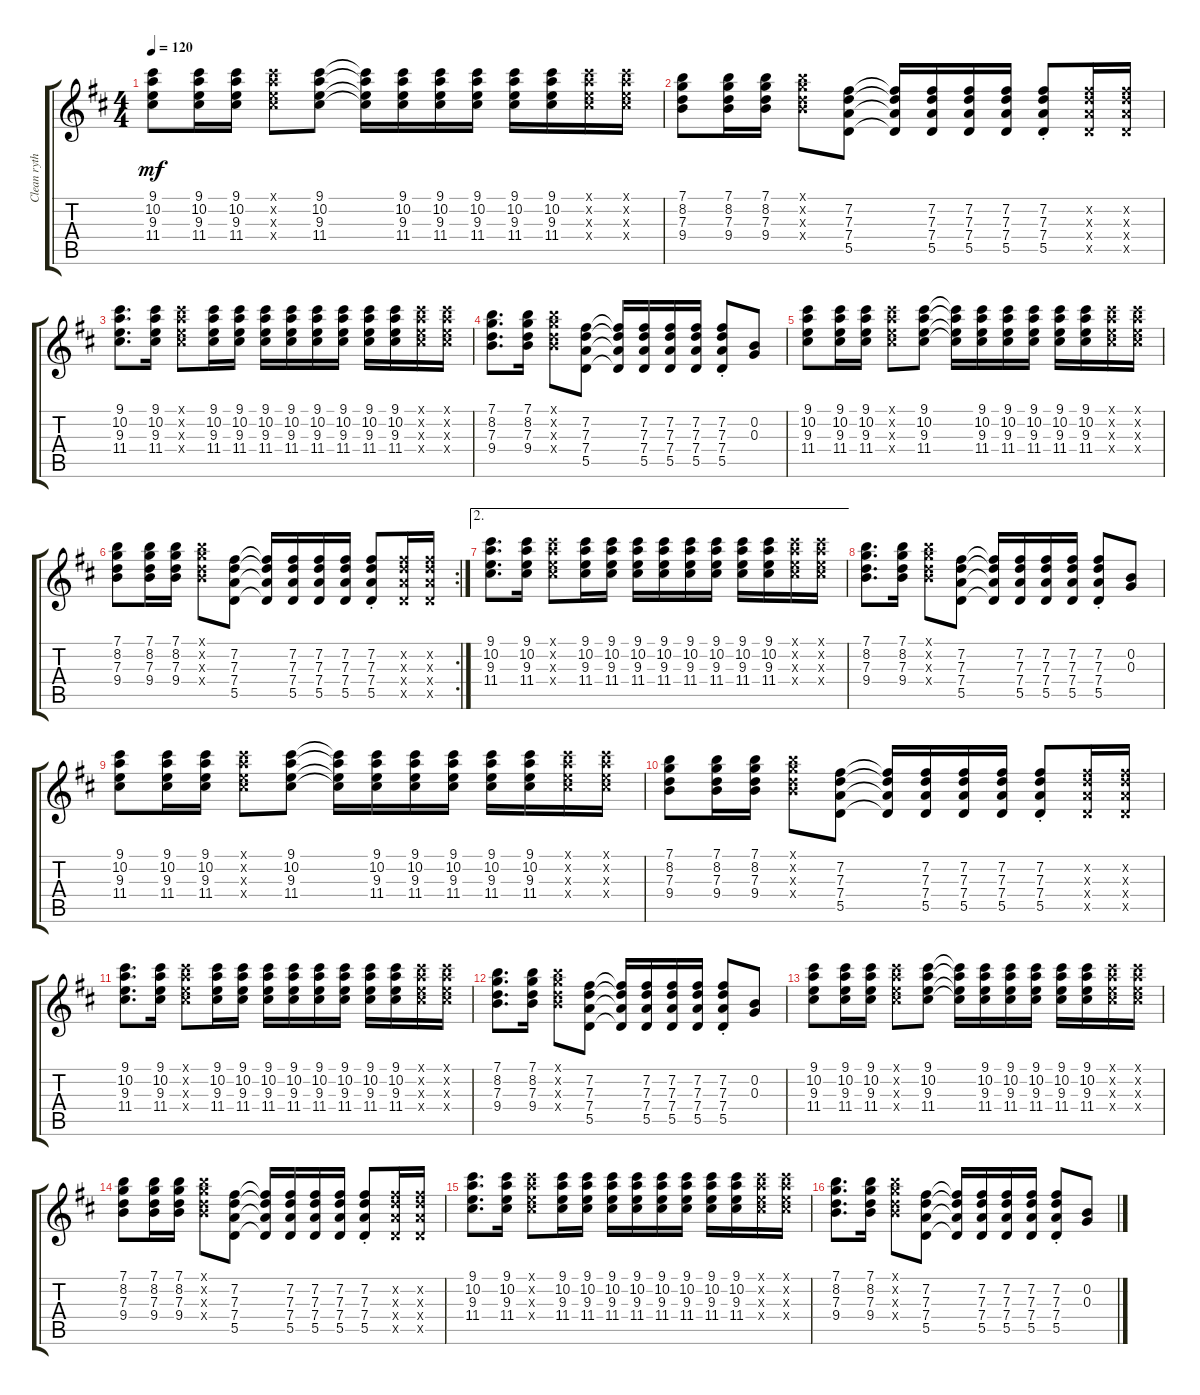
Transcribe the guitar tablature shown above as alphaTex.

\track ("Clean rythm" "Clean ryth") {instrument electricguitarclean}
\staff {score tabs}
\tuning (E4 B3 G3 D3 A2 E2) {hide}
\ts (4 4)
\tempo 120
\clef g2
\ks d
(9.1 10.2 9.3 11.4).8{dy mf} (9.1 10.2 9.3 11.4).16 (9.1 10.2 9.3 11.4).16 (9.1{x} 10.2{x} 9.3{x} 11.4{x}).8 (9.1 10.2 9.3 11.4).8 (9.1{t} 10.2{t} 9.3{t} 11.4{t}).16 (9.1 10.2 9.3 11.4).16 (9.1 10.2 9.3 11.4).16 (9.1 10.2 9.3 11.4).16 (9.1 10.2 9.3 11.4).16 (9.1 10.2 9.3 11.4).16 (9.1{x} 10.2{x} 9.3{x} 11.4{x}).16 (9.1{x} 10.2{x} 9.3{x} 11.4{x}).16 |
(7.1 8.2 7.3 9.4).8 (7.1 8.2 7.3 9.4).16 (7.1 8.2 7.3 9.4).16 (7.1{x} 8.2{x} 7.3{x} 9.4{x}).8 (7.2 7.3 7.4 5.5).8 (7.2{t} 7.3{t} 7.4{t} 5.5{t}).16 (7.2 7.3 7.4 5.5).16 (7.2 7.3 7.4 5.5).16 (7.2 7.3 7.4 5.5).16 (7.2{st} 7.3{st} 7.4{st} 5.5{st}).8 (7.2{x} 7.3{x} 7.4{x} 5.5{x}).16 (7.2{x} 7.3{x} 7.4{x} 5.5{x}).16 |
(9.1 10.2 9.3 11.4).8{d} (9.1 10.2 9.3 11.4).16 (9.1{x} 10.2{x} 9.3{x} 11.4{x}).8 (9.1 10.2 9.3 11.4).16 (9.1 10.2 9.3 11.4).16 (9.1 10.2 9.3 11.4).16 (9.1 10.2 9.3 11.4).16 (9.1 10.2 9.3 11.4).16 (9.1 10.2 9.3 11.4).16 (9.1 10.2 9.3 11.4).16 (9.1 10.2 9.3 11.4).16 (9.1{x} 10.2{x} 9.3{x} 11.4{x}).16 (9.1{x} 10.2{x} 9.3{x} 11.4{x}).16 |
(7.1 8.2 7.3 9.4).8{d} (7.1 8.2 7.3 9.4).16 (7.1{x} 8.2{x} 7.3{x} 9.4{x}).8 (7.2 7.3 7.4 5.5).8 (7.2{t} 7.3{t} 7.4{t} 5.5{t}).16 (7.2 7.3 7.4 5.5).16 (7.2 7.3 7.4 5.5).16 (7.2 7.3 7.4 5.5).16 (7.2{st} 7.3{st} 7.4{st} 5.5{st}).8 (0.2 0.3).8 |
(9.1 10.2 9.3 11.4).8 (9.1 10.2 9.3 11.4).16 (9.1 10.2 9.3 11.4).16 (9.1{x} 10.2{x} 9.3{x} 11.4{x}).8 (9.1 10.2 9.3 11.4).8 (9.1{t} 10.2{t} 9.3{t} 11.4{t}).16 (9.1 10.2 9.3 11.4).16 (9.1 10.2 9.3 11.4).16 (9.1 10.2 9.3 11.4).16 (9.1 10.2 9.3 11.4).16 (9.1 10.2 9.3 11.4).16 (9.1{x} 10.2{x} 9.3{x} 11.4{x}).16 (9.1{x} 10.2{x} 9.3{x} 11.4{x}).16 |
\rc 2
(7.1 8.2 7.3 9.4).8 (7.1 8.2 7.3 9.4).16 (7.1 8.2 7.3 9.4).16 (7.1{x} 8.2{x} 7.3{x} 9.4{x}).8 (7.2 7.3 7.4 5.5).8 (7.2{t} 7.3{t} 7.4{t} 5.5{t}).16 (7.2 7.3 7.4 5.5).16 (7.2 7.3 7.4 5.5).16 (7.2 7.3 7.4 5.5).16 (7.2{st} 7.3{st} 7.4{st} 5.5{st}).8 (7.2{x} 7.3{x} 7.4{x} 5.5{x}).16 (7.2{x} 7.3{x} 7.4{x} 5.5{x}).16 |
\ae 2
(9.1 10.2 9.3 11.4).8{d} (9.1 10.2 9.3 11.4).16 (9.1{x} 10.2{x} 9.3{x} 11.4{x}).8 (9.1 10.2 9.3 11.4).16 (9.1 10.2 9.3 11.4).16 (9.1 10.2 9.3 11.4).16 (9.1 10.2 9.3 11.4).16 (9.1 10.2 9.3 11.4).16 (9.1 10.2 9.3 11.4).16 (9.1 10.2 9.3 11.4).16 (9.1 10.2 9.3 11.4).16 (9.1{x} 10.2{x} 9.3{x} 11.4{x}).16 (9.1{x} 10.2{x} 9.3{x} 11.4{x}).16 |
(7.1 8.2 7.3 9.4).8{d} (7.1 8.2 7.3 9.4).16 (7.1{x} 8.2{x} 7.3{x} 9.4{x}).8 (7.2 7.3 7.4 5.5).8 (7.2{t} 7.3{t} 7.4{t} 5.5{t}).16 (7.2 7.3 7.4 5.5).16 (7.2 7.3 7.4 5.5).16 (7.2 7.3 7.4 5.5).16 (7.2{st} 7.3{st} 7.4{st} 5.5{st}).8 (0.2 0.3).8 |
(9.1 10.2 9.3 11.4).8 (9.1 10.2 9.3 11.4).16 (9.1 10.2 9.3 11.4).16 (9.1{x} 10.2{x} 9.3{x} 11.4{x}).8 (9.1 10.2 9.3 11.4).8 (9.1{t} 10.2{t} 9.3{t} 11.4{t}).16 (9.1 10.2 9.3 11.4).16 (9.1 10.2 9.3 11.4).16 (9.1 10.2 9.3 11.4).16 (9.1 10.2 9.3 11.4).16 (9.1 10.2 9.3 11.4).16 (9.1{x} 10.2{x} 9.3{x} 11.4{x}).16 (9.1{x} 10.2{x} 9.3{x} 11.4{x}).16 |
(7.1 8.2 7.3 9.4).8 (7.1 8.2 7.3 9.4).16 (7.1 8.2 7.3 9.4).16 (7.1{x} 8.2{x} 7.3{x} 9.4{x}).8 (7.2 7.3 7.4 5.5).8 (7.2{t} 7.3{t} 7.4{t} 5.5{t}).16 (7.2 7.3 7.4 5.5).16 (7.2 7.3 7.4 5.5).16 (7.2 7.3 7.4 5.5).16 (7.2{st} 7.3{st} 7.4{st} 5.5{st}).8 (7.2{x} 7.3{x} 7.4{x} 5.5{x}).16 (7.2{x} 7.3{x} 7.4{x} 5.5{x}).16 |
(9.1 10.2 9.3 11.4).8{d} (9.1 10.2 9.3 11.4).16 (9.1{x} 10.2{x} 9.3{x} 11.4{x}).8 (9.1 10.2 9.3 11.4).16 (9.1 10.2 9.3 11.4).16 (9.1 10.2 9.3 11.4).16 (9.1 10.2 9.3 11.4).16 (9.1 10.2 9.3 11.4).16 (9.1 10.2 9.3 11.4).16 (9.1 10.2 9.3 11.4).16 (9.1 10.2 9.3 11.4).16 (9.1{x} 10.2{x} 9.3{x} 11.4{x}).16 (9.1{x} 10.2{x} 9.3{x} 11.4{x}).16 |
(7.1 8.2 7.3 9.4).8{d} (7.1 8.2 7.3 9.4).16 (7.1{x} 8.2{x} 7.3{x} 9.4{x}).8 (7.2 7.3 7.4 5.5).8 (7.2{t} 7.3{t} 7.4{t} 5.5{t}).16 (7.2 7.3 7.4 5.5).16 (7.2 7.3 7.4 5.5).16 (7.2 7.3 7.4 5.5).16 (7.2{st} 7.3{st} 7.4{st} 5.5{st}).8 (0.2 0.3).8 |
(9.1 10.2 9.3 11.4).8 (9.1 10.2 9.3 11.4).16 (9.1 10.2 9.3 11.4).16 (9.1{x} 10.2{x} 9.3{x} 11.4{x}).8 (9.1 10.2 9.3 11.4).8 (9.1{t} 10.2{t} 9.3{t} 11.4{t}).16 (9.1 10.2 9.3 11.4).16 (9.1 10.2 9.3 11.4).16 (9.1 10.2 9.3 11.4).16 (9.1 10.2 9.3 11.4).16 (9.1 10.2 9.3 11.4).16 (9.1{x} 10.2{x} 9.3{x} 11.4{x}).16 (9.1{x} 10.2{x} 9.3{x} 11.4{x}).16 |
(7.1 8.2 7.3 9.4).8 (7.1 8.2 7.3 9.4).16 (7.1 8.2 7.3 9.4).16 (7.1{x} 8.2{x} 7.3{x} 9.4{x}).8 (7.2 7.3 7.4 5.5).8 (7.2{t} 7.3{t} 7.4{t} 5.5{t}).16 (7.2 7.3 7.4 5.5).16 (7.2 7.3 7.4 5.5).16 (7.2 7.3 7.4 5.5).16 (7.2{st} 7.3{st} 7.4{st} 5.5{st}).8 (7.2{x} 7.3{x} 7.4{x} 5.5{x}).16 (7.2{x} 7.3{x} 7.4{x} 5.5{x}).16 |
(9.1 10.2 9.3 11.4).8{d} (9.1 10.2 9.3 11.4).16 (9.1{x} 10.2{x} 9.3{x} 11.4{x}).8 (9.1 10.2 9.3 11.4).16 (9.1 10.2 9.3 11.4).16 (9.1 10.2 9.3 11.4).16 (9.1 10.2 9.3 11.4).16 (9.1 10.2 9.3 11.4).16 (9.1 10.2 9.3 11.4).16 (9.1 10.2 9.3 11.4).16 (9.1 10.2 9.3 11.4).16 (9.1{x} 10.2{x} 9.3{x} 11.4{x}).16 (9.1{x} 10.2{x} 9.3{x} 11.4{x}).16 |
(7.1 8.2 7.3 9.4).8{d} (7.1 8.2 7.3 9.4).16 (7.1{x} 8.2{x} 7.3{x} 9.4{x}).8 (7.2 7.3 7.4 5.5).8 (7.2{t} 7.3{t} 7.4{t} 5.5{t}).16 (7.2 7.3 7.4 5.5).16 (7.2 7.3 7.4 5.5).16 (7.2 7.3 7.4 5.5).16 (7.2{st} 7.3{st} 7.4{st} 5.5{st}).8 (0.2 0.3).8
